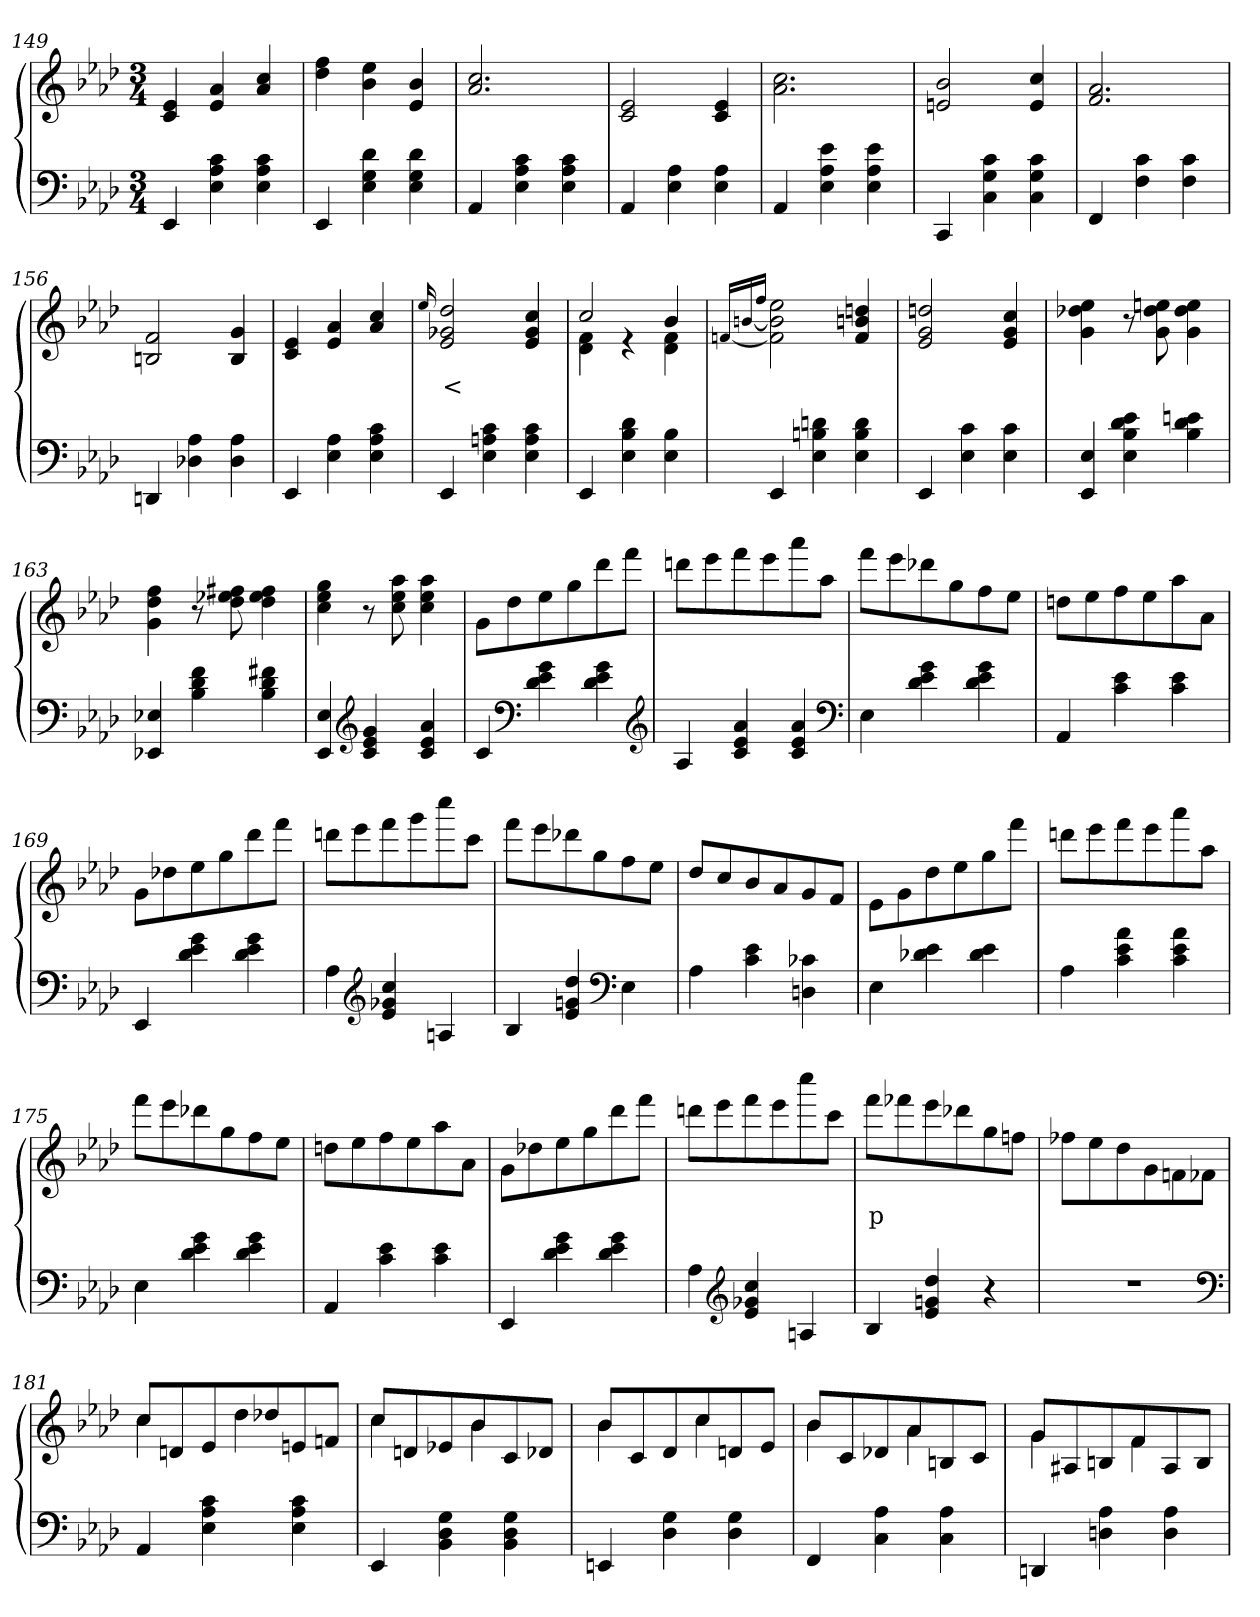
**kern	**kern	**text
*part2	*part1	*part1
*staff2	*staff1	*staff1
*clefF4	*clefG2	*
*k[b-e-a-d-]	*k[b-e-a-d-]	*
*M3/4	*M3/4	*
=149	=149	=149
4EE-	4e- 4c	.
4c 4A- 4E-	4a- 4e-	.
4c 4A- 4E-	4cc/ 4a-/	.
=150	=150	=150
4EE-	4ff 4dd-	.
4d- 4G 4E-	4ee- 4b-	.
4d- 4G 4E-	4b- 4e-	.
=151	=151	=151
4AA-	2.cc/ 2.a-/	.
4c 4A- 4E-	.	.
4c 4A- 4E-	.	.
=152	=152	=152
4AA-	2e- 2c	.
4A- 4E-	.	.
4A- 4E-	4e- 4c	.
=153	=153	=153
4AA-	2.cc 2.a-	.
4e- 4A- 4E-	.	.
4e- 4A- 4E-	.	.
=154	=154	=154
4CC	2b- 2en	.
4c 4G 4C	.	.
4c 4G 4C	4cc 4e	.
=155	=155	=155
4FF	2.a- 2.f	.
4c 4F	.	.
4c 4F	.	.
=156	=156	=156
4DDn	2f 2Bn	.
4A- 4D-X	.	.
4A- 4D-	4g 4B	.
=157	=157	=157
4EE-	4e- 4c	.
4A- 4E-	4a- 4e-	.
4c 4A- 4E-	4cc/ 4a-/	.
=158	=158	=158
.	16qqee-/	.
4EE-	2dd- 2g-X 2e-	<
4c 4An 4E-	.	.
4c 4A 4E-	4cc 4g- 4e-	.
=159	=159	=159
*	*^	*
4EE-	2cc	4f 4d-	.
4d- 4B- 4E-	.	4r	.
4B- 4E-	4b-	4f 4d-	.
*	*v	*v	*
=160	=160	=160
.	[16qqfn/LL	.
.	[16qqbn/	.
.	16qqff/JJ	.
4EE-	2ee- 2b] 2f]	.
4dn 4Bn 4E-	.	.
4d 4B 4E-	4ddn 4bn 4f	.
=161	=161	=161
4EE-	2ddn 2g 2e-	.
4c 4E-	.	.
4c 4E-	4cc 4g 4e-	.
=162	=162	=162
4E- 4EE-	4ee- 4dd-X 4g	.
4e- 4d- 4B- 4E-	8r	.
.	8een 8dd- 8g	.
4en 4d- 4B-	4ee 4dd- 4g	.
=163	=163	=163
4E-X 4EE-X	4ff 4dd- 4g	.
4f 4d- 4B-	8r	.
.	8ff#X 8ee-X 8dd-	.
4f#X 4d- 4B-	4ff# 4ee- 4dd-	.
=164	=164	=164
4E- 4EE-	4gg 4ee- 4cc	.
*clefG2	*	*
4g 4e- 4c	8r	.
.	8aa- 8ee- 8cc	.
4a- 4e- 4c	4aa- 4ee- 4cc	.
=165	=165	=165
4c	8gL	.
.	8dd-	.
*clefF4	*	*
4g 4e- 4d-	8ee-	.
.	8gg	.
4g 4e- 4d-	8ddd-	.
.	8fffJ	.
*clefG2	*	*
=166	=166	=166
4A-	8dddnL	.
.	8eee-	.
4a- 4e- 4c	8fff	.
.	8eee-	.
4a- 4e- 4c	8aaa-	.
.	8aa-J	.
*clefF4	*	*
=167	=167	=167
4E-	8fffL	.
.	8eee-	.
4g 4e- 4d-	8ddd-X	.
.	8gg	.
4g 4e- 4d-	8ff	.
.	8ee-J	.
=168	=168	=168
4AA-	8ddnL	.
.	8ee-	.
4e- 4c	8ff	.
.	8ee-	.
4e- 4c	8aa-	.
.	8a-J	.
=169	=169	=169
4EE-	8gL	.
.	8dd-X	.
4g 4e- 4d-	8ee-	.
.	8gg	.
4g 4e- 4d-	8ddd-	.
.	8fffJ	.
=170	=170	=170
4A-	8dddnL	.
.	8eee-	.
*clefG2	*	*
4cc 4g-X 4e-	8fff	.
.	8ggg	.
4An	8cccc	.
.	8cccJ	.
=171	=171	=171
4B-	8fffL	.
.	8eee-	.
4dd- 4gn 4e-	8ddd-X	.
.	8gg	.
*clefF4	*	*
4E-\	8ff	.
.	8ee-J	.
=172	=172	=172
4A-	8dd-L	.
.	8cc	.
4e- 4c	8b-	.
.	8a-	.
4c-X 4Dn	8g	.
.	8fJ	.
=173	=173	=173
4E-	8e-L	.
.	8g	.
4e- 4d-X	8dd-	.
.	8ee-	.
4e- 4d-	8gg	.
.	8fffJ	.
=174	=174	=174
4A-	8dddnL	.
.	8eee-	.
4a- 4e- 4c	8fff	.
.	8eee-	.
4a- 4e- 4c	8aaa-	.
.	8aa-J	.
=175	=175	=175
4E-	8fffL	.
.	8eee-	.
4g 4e- 4d-	8ddd-X	.
.	8gg	.
4g 4e- 4d-	8ff	.
.	8ee-J	.
=176	=176	=176
4AA-	8ddnL	.
.	8ee-	.
4e- 4c	8ff	.
.	8ee-	.
4e- 4c	8aa-	.
.	8a-J	.
=177	=177	=177
4EE-	8gL	.
.	8dd-X	.
4g 4e- 4d-	8ee-	.
.	8gg	.
4g 4e- 4d-	8ddd-	.
.	8fffJ	.
=178	=178	=178
4A-	8dddnL	.
.	8eee-	.
*clefG2	*	*
4cc 4g-X 4e-	8fff	.
.	8eee-	.
4An	8cccc	.
.	8cccJ	.
=179	=179	=179
4B-	8fffL	p
.	8fff-X	.
4dd- 4gn 4e-	8eee-	.
.	8ddd-X	.
4r	8gg	.
.	8ffnJ	.
=180	=180	=180
2.r	8ff-XL	.
.	8ee-	.
.	8dd-	.
.	8g	.
.	8fn	.
.	8f-XJ	.
*clefF4	*	*
=181	=181	=181
*	*^	*
4AA-	4cc\	8ccL	.
.	.	8dn	.
4c 4A- 4E-	8ryy	8e-/	.
.	4dd-\	8dd-X	.
4c 4A- 4E-	.	8en	.
.	8ryy	8fnJ	.
=182	=182	=182	=182
4EE-	4cc\	8ccL	.
.	.	8dn/	.
4BB- 4D- 4G	8ryy	8e-X	.
.	4b-\	8b-	.
4BB- 4D- 4G	.	8c	.
.	8ryy	8d-XJ	.
=183	=183	=183	=183
4EEn	4b-\	8b-L	.
.	.	8c/	.
4G 4D-	8ryy	8d-	.
.	4cc\	8cc	.
4G 4D-	.	8dn	.
.	8ryy	8e-J	.
=184	=184	=184	=184
4FF	4b-\	8b-L	.
.	.	8c/	.
4A- 4C	8ryy	8d-X	.
.	4a-\	8a-	.
4A- 4C	.	8Bn	.
.	8ryy	8cJ	.
=185	=185	=185	=185
4DDn	4g\	8gL	.
.	.	8A#X	.
4A- 4Dn	8ryy	8Bn/	.
.	4f\	8f	.
4A- 4D	.	8A#	.
.	8ryy	8BJ	.
*	*v	*v	*
=	=	=
*-	*-	*-
